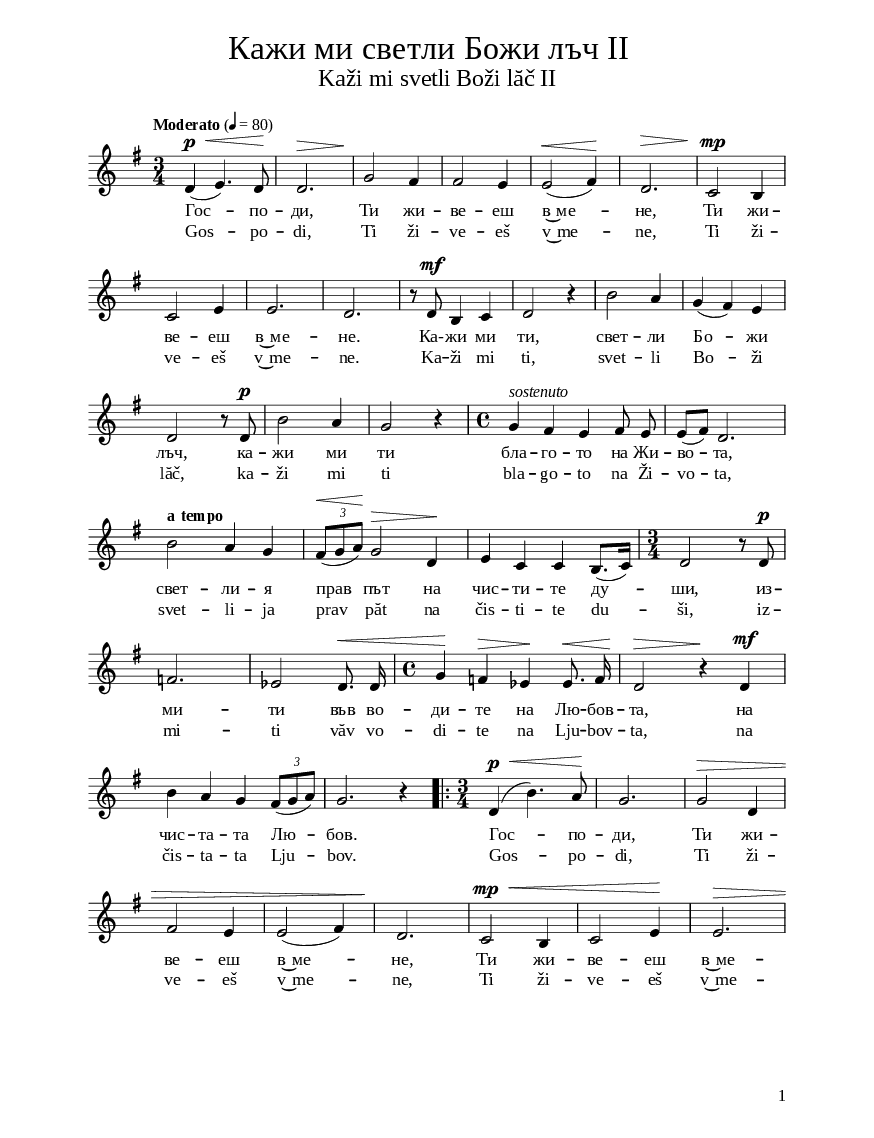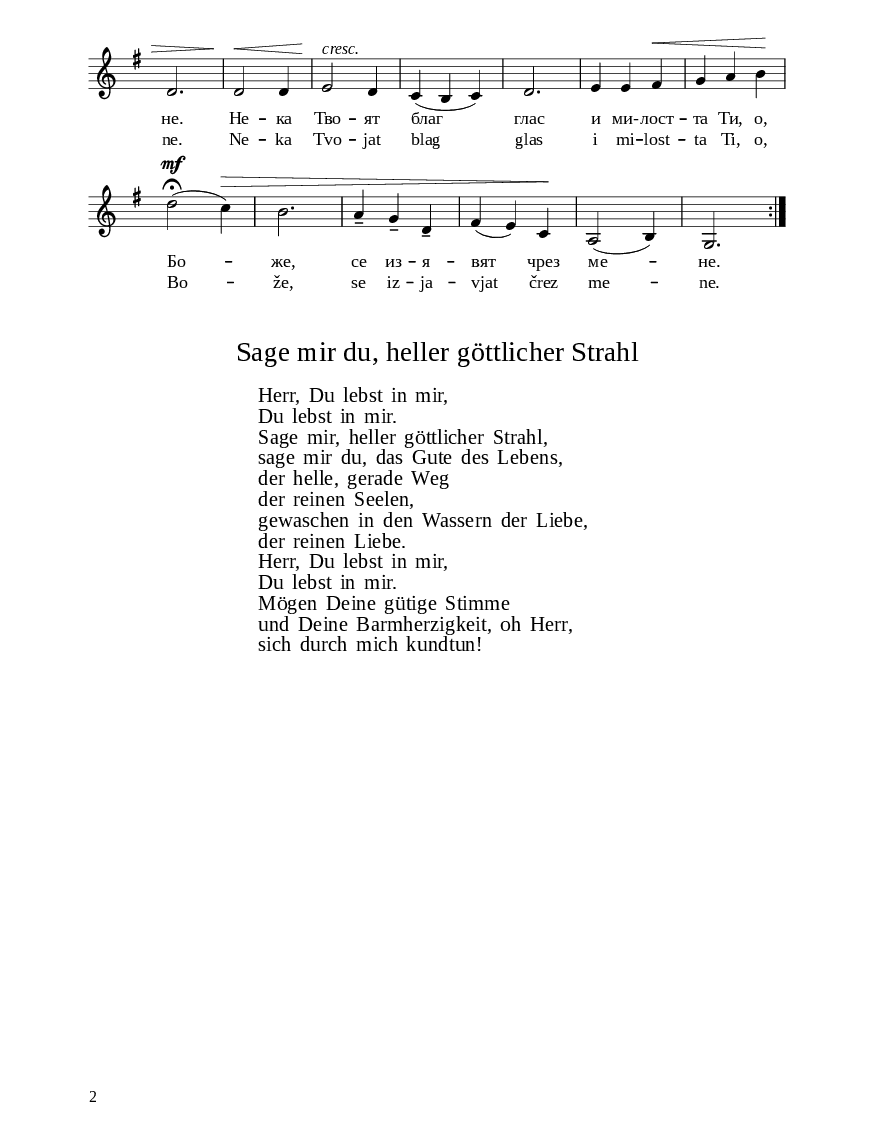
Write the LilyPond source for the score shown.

\version "2.24.1"

% include paper part and global functions
\include "include/globals.ily"

\bookpart {
  \label #'ref211
  \tocItem \markup "Кажи ми светли Божи лъч II  – Kaži mi svetli Boži lăč II "
  \include "include/bookpart-paper.ily"
  \score {
    \include "include/score-layout.ily"

    \new Voice \absolute {
      \clef treble
      \key g \major
      \time 3/4
      \tempoFunc "Moderato" 4 "80"
      \autoBeamOff

      d'4 (  ^\p  ^\<  e'4. )  d'8  ^\! | % 2
      d'2.  ^\> | % 3
      g'2  ^\!  fis'4 | % 4
      fis'2  e'4 | % 5
      e'2 (  ^\<  fis'4 )  ^\! | % 6
      d'2.  ^\> | % 7
      c'2  ^\!  ^\mp  b4 \break | % 8
      c'2  e'4 | % 9
      e'2. |
      d'2. | % 11
      r8  d'8  ^\mf  b4  c'4 | % 12
      d'2 r4 | % 13
      b'2  a'4 | % 14
      g'4 (  fis'4 )  e'4 \break | % 15
      d'2 r8  d'8  ^\p | % 16
      b'2  a'4 | % 17
      g'2 r4 | % 18
      \time 4/4  | % 18
      g'4 ^\markup{ \italic {sostenuto} }  fis'4  e'4
      fis'8  e'8 | % 19
      e'8 ( [  fis'8 ) ]  d'2. \break |

      b'2  ^\markup{ \bold {a tempo} }  a'4  g'4 | % 21
      \once \omit TupletBracket
      \times 2/3  {
        fis'8 ( [  ^\<  g'8  a'8 ) ]
      }
      ^\!  g'2  ^\>  d'4  ^\! | % 22
      e'4  c'4  c'4  b8. ( [  c'16 ) ]
      | % 23
      \time 3/4  | % 23
      d'2 r8  d'8  ^\p \break | % 24
      f'2. | % 25
      es'2    
      \once \override Hairpin.to-barline = ##f
      d'8. ^\<  d'16 | % 26
      \time 4/4  | % 26
      g'4  ^\!  f'4  ^\>  es'4 ^\! es'8. ^\<
      f'16 | % 27
      d'2  ^\!  ^\> r4  ^\!  d'4  ^\mf \break | % 28
      b'4  a'4  g'4 \once \omit TupletBracket
      \times 2/3  {
        fis'8 ( [  g'8  a'8 ) ]
      }
      | % 29
      g'2. r4 \repeat volta 2 {

        \time 3/4  |
        d'4 (  ^\p  ^\<  b'4. )  a'8  ^\! | % 31
        g'2. | % 32
        g'2  ^\>  d'4 \break | % 33
        fis'2  e'4 | % 34
        e'2 (  fis'4 ) | % 35
        d'2.  ^\! | % 36
        c'2  ^\mp  ^\<  b4 | % 37
        c'2  e'4  ^\! | % 38
        e'2.  ^\> \pageBreak | % 39
        d'2. |
        d'2  ^\!  ^\<  d'4 | % 41
        e'2  ^\! ^\markup \italic { "cresc." }  d'4 | % 42
        \once \omit TupletBracket
        
          c'4 (  b4  
          c'4 ) 
        |
        d'2. | % 43
        e'4  e'4  fis'4  ^\< | % 44
        g'4  a'4  b'4  ^\!  | % 45
        d''2 ( ^\fermata  ^\mf  c''4 )  ^\> | % 46
        b'2. | % 47
        a'4 --  g'4 --  d'4 -- | % 48
        fis'4 (  e'4 )  c'4  ^\! | % 49
        a2 (  b4 ) |
        g2.
      }
    }

    \addlyrics {
      Гос -- по -- ди, Ти жи -- ве --
      еш в~ме -- не, Ти жи -- ве --
      еш в~ме -- не. "Ка-" -- жи ми ти,
      свет -- ли Бо -- жи лъч, ка --
      жи ми ти бла -- го -- то на Жи --
      во -- та, свет -- ли -- я прав
      път на чис -- ти -- те ду
      -- ши, из -- ми -- ти във во --
      ди -- те на Лю -- бов -- та, на
      чис -- та -- та Лю --  бов.
      Гос -- по -- ди, Ти жи -- ве --
      еш в~ме -- не, Ти жи -- ве --
      еш в~ме -- не. Не -- ка Тво -- ят
      благ   глас и "ми-" -- лост --
      та Ти, о, Бо -- же, се из -- я
      -- вят  чрез ме -- не.}
   \addlyrics {
      Gos -- po -- di, Ti ži -- ve --
      eš v~me -- ne, Ti ži -- ve --
      eš v~me -- ne. Ka -- ži mi ti,
      svet -- li Bo -- ži lăč, ka --
      ži mi ti bla -- go -- to na Ži --
      vo -- ta, svet -- li -- ja prav
      păt na čis -- ti -- te du
      -- ši, iz -- mi -- ti văv vo --
      di -- te na Lju -- bov -- ta, na
      čis -- ta -- ta Lju --  bov.
      Gos -- po -- di, Ti ži -- ve --
      eš v~me -- ne, Ti ži -- ve --
      eš v~me -- ne. Ne -- ka Tvo -- jat
      blag   glas i mi -- lost --
      ta Ti, o, Bo -- že, se iz -- ja
      -- vjat  črez me -- ne.}


        \header {
          title = \titleFunc "Кажи ми светли Божи лъч II  " "Kaži mi svetli Boži lăč II"
        }

        \midi{}

      } % score
      
      \markup \empty-one

      % include foreign translation(s) of the song
      \version "2.24.0"

\markup \fill-line { \fontsize #deTitleFontSize "Sage mir du, heller göttlicher Strahl" }
\markup \null
\markup \null
\markup \fontsize #deCoupletFontSize {
  \hspace #15
  \override #`(baseline-skip . ,deCoupletBaselineSkip)
  \column {

 \line { " "Herr, Du lebst in mir,}

 \line { " "Du lebst in mir.}

 \line { " "Sage mir, heller göttlicher Strahl,}

 \line { " "sage mir du, das Gute des Lebens,
}
\line { " "der helle, gerade Weg}

 \line { " "der reinen Seelen,}

 \line { " "gewaschen in den Wassern der Liebe,}

 \line { " "der reinen Liebe. }

 \line { " "Herr, Du lebst in mir,}

 \line { " "Du lebst in mir.}

 \line { " "Mögen Deine gütige Stimme}

 \line { " "und Deine Barmherzigkeit, oh Herr, }

 \line { " "sich durch mich kundtun!}

  }
}


    } % bookpart

    % Più mosso
    %
